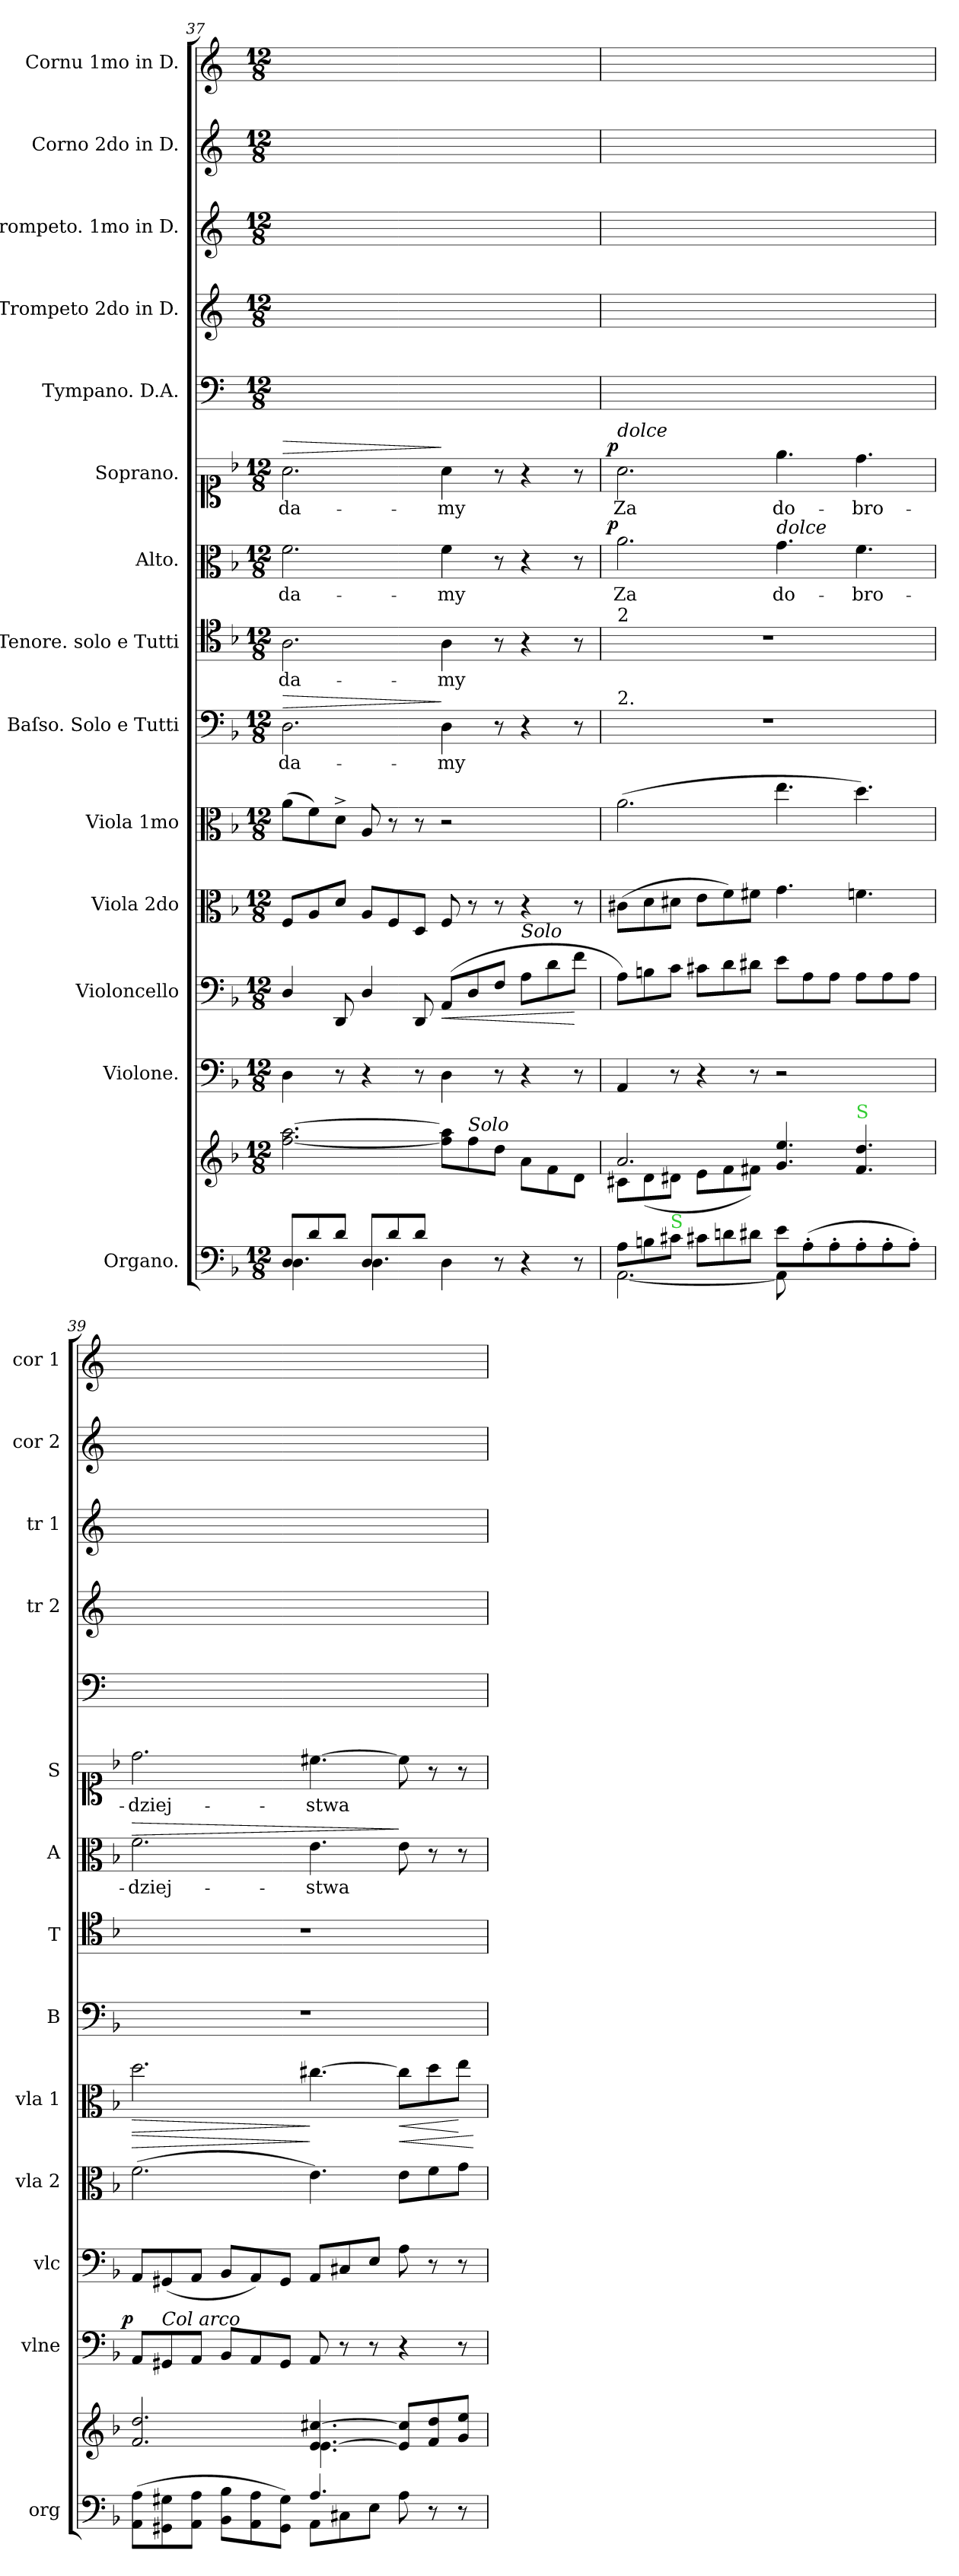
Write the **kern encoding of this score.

**kern	**kern	**kern	**dynam	**kern	**dynam	**kern	**dynam	**kern	**dynam	**kern	**text	**dynam	**kern	**text	**kern	**text	**dynam	**kern	**text	**dynam	**kern	**kern	**kern	**kern	**kern
*part14	*part14	*part13	*part13	*part12	*part12	*part11	*part11	*part10	*part10	*part9	*part9	*part9	*part8	*part8	*part7	*part7	*part7	*part6	*part6	*part6	*part5	*part4	*part3	*part2	*part1
*staff15	*staff14	*staff13	*staff13	*staff12	*staff12	*staff11	*staff11	*staff10	*staff10	*staff9	*staff9	*staff9	*staff8	*staff8	*staff7	*staff7	*staff7	*staff6	*staff6	*staff6	*staff5	*staff4	*staff3	*staff2	*staff1
*I"Organo.	*	*I"Violone.	*	*I"Violoncello	*	*I"Viola 2do	*	*I"Viola 1mo	*	*I"Baſso. Solo e Tutti	*	*	*I"Tenore. solo e Tutti	*	*I"Alto.	*	*	*I"Soprano.	*	*	*I"Tympano. D.A.	*I"Trompeto 2do in D.	*I"Trompeto. 1mo in D.	*I"Corno 2do in D.	*I"Cornu 1mo in D.
*I'org	*	*I'vlne	*	*I'vlc	*	*I'vla 2	*	*I'vla 1	*	*I'B	*	*	*I'T	*	*I'A	*	*	*I'S	*	*	*	*I'tr 2	*I'tr 1	*I'cor 2	*I'cor 1
*clefF4	*clefG2	*clefF4	*	*clefF4	*	*clefC3	*	*clefC3	*	*clefF4	*	*	*clefC4	*	*clefC3	*	*	*clefC1	*	*	*clefF4	*clefG2	*clefG2	*clefG2	*clefG2
*	*	*	*	*	*	*	*	*	*	*	*	*	*	*	*	*	*	*	*	*	*	*ITrd-1c-2	*ITrd-1c-2	*ITrd6c10	*ITrd6c10
*k[b-]	*k[b-]	*k[b-]	*	*k[b-]	*	*k[b-]	*	*k[b-]	*	*k[b-]	*	*	*k[b-]	*	*k[b-]	*	*	*k[b-]	*	*	*k[]	*k[f#c#]	*k[f#c#]	*k[f#c#]	*k[f#c#]
*M12/8	*M12/8	*M12/8	*	*M12/8	*	*M12/8	*	*M12/8	*	*M12/8	*	*	*M12/8	*	*M12/8	*	*	*M12/8	*	*	*M12/8	*M12/8	*M12/8	*M12/8	*M12/8
=37	=37	=37	=37	=37	=37	=37	=37	=37	=37	=37	=37	=37	=37	=37	=37	=37	=37	=37	=37	=37	=37	=37	=37	=37	=37
*^	*	*	*	*	*	*	*	*	*	*	*	*	*	*	*	*	*	*	*	*	*	*	*	*	*
!	!	!	!	!	!	!	!	!	!	!	!	!	!LO:HP:a	!	!	!	!	!	!	!	!LO:HP:a	!	!	!	!	!
8D/L	4.D\	[2.ff\ [2.aa\	4D\	.	4D/	.	8F/L	.	(8a\L	.	2.D\	-da-	>	2.A\	-da-	2.f\	-da-	.	2.a\	-da-	>	1.ryy	1.ryy	1.ryy	1.ryy	1.ryy
8d/	.	.	.	.	.	.	8A/	.	8f\)	.	.	.	.	.	.	.	.	.	.	.	.	.	.	.	.	.
8d/J	.	.	8r	.	8DD/	.	8d/J	.	8d^\J	.	.	.	.	.	.	.	.	.	.	.	.	.	.	.	.	.
8D/L	4.D\	.	4r	.	4D/	.	8A/L	.	8A/	.	.	.	.	.	.	.	.	.	.	.	.	.	.	.	.	.
8d/	.	.	.	.	.	.	8F/	.	8r	.	.	.	.	.	.	.	.	.	.	.	.	.	.	.	.	.
8d/J	.	.	8r	.	8DD/	.	8D/J	.	8r	.	.	.	.	.	.	.	.	.	.	.	.	.	.	.	.	.
!	!	!	!	!	!	!LO:HP:b	!	!	!LO:N:vis=2	!	!	!	!	!	!	!	!	!	!	!	!	!	!	!	!	!
4D\	4.ryy	8ff]\ 8aa]\L	4D\	.	(8AA/L	<	8F/	.	2.r	.	4D\	-my	]	4A\	-my	4f\	-my	.	4a\	-my	]	.	.	.	.	.
!	!	!LO:TX:a:i:t=Solo	!	!	!	!	!	!	!	!	!	!	!	!	!	!	!	!	!	!	!	!	!	!	!	!
.	.	8ff\	.	.	8D/	.	8r	.	.	.	.	.	.	.	.	.	.	.	.	.	.	.	.	.	.	.
8r	.	8dd\J	8r	.	8F/J	.	8r	.	.	.	8r	.	.	8r	.	8r	.	.	8r	.	.	.	.	.	.	.
!	!	!	!	!	!LO:TX:a:i:t=Solo	!	!	!	!	!	!	!	!	!	!	!	!	!	!	!	!	!	!	!	!	!
4r	4.ryy	8a\L	4r	.	8A\L	.	4r	.	.	.	4r	.	.	4r	.	4r	.	.	4r	.	.	.	.	.	.	.
.	.	8f\	.	.	8d\	.	.	.	.	.	.	.	.	.	.	.	.	.	.	.	.	.	.	.	.	.
8r	.	8d\J	8r	.	8f\J	[	8r	.	.	.	8r	.	.	8r	.	8r	.	.	8r	.	.	.	.	.	.	.
=38	=38	=38	=38	=38	=38	=38	=38	=38	=38	=38	=38	=38	=38	=38	=38	=38	=38	=38	=38	=38	=38	=38	=38	=38	=38	=38
*	*	*^	*	*	*	*	*	*	*	*	*	*	*	*	*	*	*	*	*	*	*	*	*	*	*	*
!	!	!	!	!	!	!	!	!	!	!	!	!	!	!	!	!	!	!	!	!LO:TX:a:i:t=dolce	!	!	!	!	!	!	!
!	!	!	!	!	!	!	!	!	!	!	!	!	!	!	!LO:TX:a:t=2	!	!	!	!	!	!	!	!	!	!	!	!
!	!	!	!	!	!	!	!	!	!	!	!	!LO:TX:a:t=2.	!	!	!	!	!	!	!	!	!	!	!	!	!	!	!
!	!	!	!	!	!	!	!	!	!LO:DY:a:rj	!	!LO:DY:a:rj	!	!	!	!	!	!	!	!LO:DY:a:rj	!	!	!LO:DY:a:rj	!	!	!	!	!
8A\L	[2.AA\	2.a/	8c#X\L	4AA/	.	8A\L)	.	(8c#X\L	pp&colon;	(2.a\	pp&colon;	1.r	.	.	1.r	.	2.a\	Za	p	2.a\	Za	p	1.ryy	1.ryy	1.ryy	1.ryy	1.ryy
8Bn\	.	.	(>8d\	.	.	8Bn\	.	8d\	.	.	.	.	.	.	.	.	.	.	.	.	.	.	.	.	.	.	.
!LO:TX:a:color=limegreen:t=S	!	!	!	!	!	!	!	!	!	!	!	!	!	!	!	!	!	!	!	!	!	!	!	!	!	!	!
8c#X\J	.	.	8d#X\J	8r	.	8c\J	.	8d#X\J	.	.	.	.	.	.	.	.	.	.	.	.	.	.	.	.	.	.	.
8c#X\L	.	.	8e\L	4r	.	8c#X\L	.	8e\L	.	.	.	.	.	.	.	.	.	.	.	.	.	.	.	.	.	.	.
8dn\	.	.	8f\	.	.	8d\	.	8f\)	.	.	.	.	.	.	.	.	.	.	.	.	.	.	.	.	.	.	.
8d#X\J	.	.	8f#X\J)	8r	.	8d#X\J	.	8f#X\J	.	.	.	.	.	.	.	.	.	.	.	.	.	.	.	.	.	.	.
!	!	!	!	!	!	!	!	!	!	!	!	!	!	!	!	!	!LO:TX:a:i:t=dolce	!	!	!	!	!	!	!	!	!	!
!	!	!	!	!LO:N:vis=2	!	!	!	!	!	!	!	!	!	!	!	!	!	!	!	!	!	!	!	!	!	!	!
8e\L	8AA\]	4.g/ 4.ee/	4.ryy	2.r	.	8e\L	.	4.g\	.	4.ee\	.	.	.	.	.	.	4.g\	do-	.	4.ee\	do-	.	.	.	.	.	.
(8A'\	8ryy	.	.	.	.	8A\	.	.	.	.	.	.	.	.	.	.	.	.	.	.	.	.	.	.	.	.	.
8A'\	8ryy	.	.	.	.	8A\J	.	.	.	.	.	.	.	.	.	.	.	.	.	.	.	.	.	.	.	.	.
!	!	!LO:TX:a:color=limegreen:t=S	!	!	!	!	!	!	!	!	!	!	!	!	!	!	!	!	!	!	!	!	!	!	!	!	!
8A'\	4.ryy	4.f#/ 4.dd/	4.ryy	.	.	8A\L	.	4.fn\	.	4.dd\)	.	.	.	.	.	.	4.f\	-bro-	.	4.dd\	-bro-	.	.	.	.	.	.
8A'\	.	.	.	.	.	8A\	.	.	.	.	.	.	.	.	.	.	.	.	.	.	.	.	.	.	.	.	.
8A'\J)	.	.	.	.	.	8A\J	.	.	.	.	.	.	.	.	.	.	.	.	.	.	.	.	.	.	.	.	.
=39	=39	=39	=39	=39	=39	=39	=39	=39	=39	=39	=39	=39	=39	=39	=39	=39	=39	=39	=39	=39	=39	=39	=39	=39	=39	=39	=39
!	!	!	!	!	!LO:DY:a:rj	!	!	!	!LO:HP:a	!	!LO:HP:b	!	!	!	!	!	!	!	!LO:HP:a	!	!	!	!	!	!	!	!
(8AA\ 8A\L	4.ryy	2.f/ 2.dd/	4.ryy	8AA/L	p	8AA/L	.	(2.f\	>	2.dd\	>	1.r	.	.	1.r	.	2.f\	-dziej-	>	2.dd\	-dziej-	.	1.ryy	1.ryy	1.ryy	1.ryy	1.ryy
!	!	!	!	!LO:TX:a:i:t=Col arco	!	!	!	!	!	!	!	!	!	!	!	!	!	!	!	!	!	!	!	!	!	!	!
8GG#X\ 8G#X\	.	.	.	8GG#X/	.	(8GG#X/	.	.	.	.	.	.	.	.	.	.	.	.	.	.	.	.	.	.	.	.	.
8AA\ 8A\J	.	.	.	8AA/J	.	8AA/J	.	.	.	.	.	.	.	.	.	.	.	.	.	.	.	.	.	.	.	.	.
8BB-\ 8B-\L	4.ryy	.	4.ryy	8BB-/L	.	8BB-/L	.	.	.	.	.	.	.	.	.	.	.	.	.	.	.	.	.	.	.	.	.
8AA\ 8A\	.	.	.	8AA/	.	8AA/)	.	.	.	.	.	.	.	.	.	.	.	.	.	.	.	.	.	.	.	.	.
8GG#\ 8G#\J)	.	.	.	8GG#/J	.	8GG#/J	.	.	.	.	.	.	.	.	.	.	.	.	.	.	.	.	.	.	.	.	.
4.A/	8AA\L	[4.e/ [4.cc#X/	4.e\	8AA/	.	8AA/L	.	4.e\)	]	[4.cc#X\	]	.	.	.	.	.	4.e\	-stwa	.	[4.cc#X\	-stwa	.	.	.	.	.	.
.	8C#X\	.	.	8r	.	8C#X/	.	.	.	.	.	.	.	.	.	.	.	.	.	.	.	.	.	.	.	.	.
.	8E\J	.	.	8r	.	8E/J	.	.	.	.	.	.	.	.	.	.	.	.	.	.	.	.	.	.	.	.	.
!	!	!	!	!	!	!	!	!	!LO:HP:a	!	!LO:HP:b	!	!	!	!	!	!	!	!	!	!	!	!	!	!	!	!
4.ryy	8A\	8e]/ 8cc#]/L	4.ryy	4r	.	8A\	.	8e\L	<	8cc#\L]	<	.	.	.	.	.	8e\	.	]	8cc#\]	.	.	.	.	.	.	.
.	8r	8f/ 8dd/	.	.	.	8r	.	8f\	.	8dd\	.	.	.	.	.	.	8r	.	.	8r	.	.	.	.	.	.	.
.	8r	8g/ 8ee/J	.	8r	.	8r	.	8g\J	.	8ee\J	[	.	.	.	.	.	8r	.	.	8r	.	.	.	.	.	.	.
*v	*v	*	*	*	*	*	*	*	*	*	*	*	*	*	*	*	*	*	*	*	*	*	*	*	*	*	*
*	*v	*v	*	*	*	*	*	*	*	*	*	*	*	*	*	*	*	*	*	*	*	*	*	*	*	*
.	.	.	.	.	.	.	[	.	.	.	.	.	.	.	.	.	.	.	.	.	.	.	.	.	.
=	=	=	=	=	=	=	=	=	=	=	=	=	=	=	=	=	=	=	=	=	=	=	=	=	=
*-	*-	*-	*-	*-	*-	*-	*-	*-	*-	*-	*-	*-	*-	*-	*-	*-	*-	*-	*-	*-	*-	*-	*-	*-	*-
